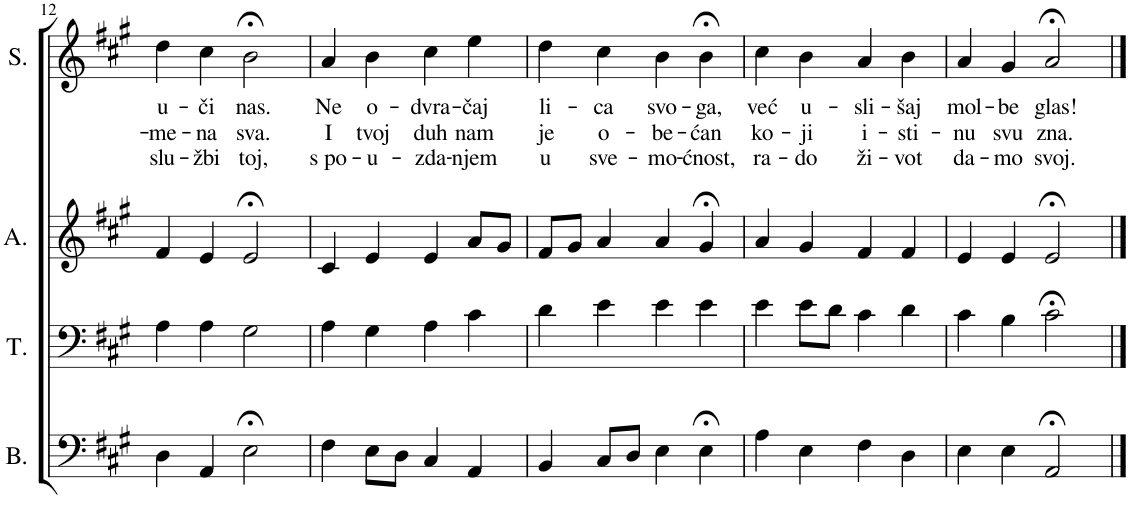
**kern	**kern	**kern	**kern	**text	**text	**text
*part4	*part3	*part2	*part1	*part1	*part1	*part1
*staff4	*staff3	*staff2	*staff1	*staff1	*staff1	*staff1
*I"Bass	*I"Tenor	*I"Alto	*I"Soprano	*	*	*
*I'B.	*I'T.	*I'A.	*I'S.	*	*	*
!!LO:PB:g=z
*clefF4	*clefF4	*clefG2	*clefG2	*	*	*
*k[f#c#g#]	*k[f#c#g#]	*k[f#c#g#]	*k[f#c#g#]	*	*	*
*M4/4	*M4/4	*M4/4	*M4/4	*	*	*
*met(c)	*met(c)	*met(c)	*met(c)	*	*	*
=12	=12	=12	=12	=12	=12	=12
!	!	!	!	!LO:LY:b	!LO:LY:b	!LO:LY:b
4D\	4A\	4f#/	4dd\	u-	-me-	slu-
!	!	!	!	!LO:LY:b	!LO:LY:b	!LO:LY:b
4AA/	4A\	4e/	4cc#\	-či	-na	-žbi
!	!	!	!	!LO:LY:b	!LO:LY:b	!LO:LY:b
2E;<\	2G#\	2e;</	2b;<\	nas.	sva.	toj,
=13	=13	=13	=13	=13	=13	=13
!	!	!	!	!LO:LY:b	!LO:LY:b	!LO:LY:b
4F#\	4A\	4c#/	4a/	Ne	I	s po-
!	!	!	!	!LO:LY:b	!LO:LY:b	!LO:LY:b
8E\L	4G#\	4e/	4b\	o-	tvoj	-u-
8D\J	.	.	.	.	.	.
!	!	!	!	!LO:LY:b	!LO:LY:b	!LO:LY:b
4C#/	4A\	4e/	4cc#\	-dvra-	duh	-zda-
!	!	!	!	!LO:LY:b	!LO:LY:b	!LO:LY:b
4AA/	4c#\	8a/L	4ee\	-čaj	nam	-njem
.	.	8g#/J	.	.	.	.
=14	=14	=14	=14	=14	=14	=14
!	!	!	!	!LO:LY:b	!LO:LY:b	!LO:LY:b
4BB/	4d\	8f#/L	4dd\	li-	je	u
.	.	8g#/J	.	.	.	.
!	!	!	!	!LO:LY:b	!LO:LY:b	!LO:LY:b
8C#/L	4e\	4a/	4cc#\	-ca	o-	sve-
8D/J	.	.	.	.	.	.
!	!	!	!	!LO:LY:b	!LO:LY:b	!LO:LY:b
4E\	4e\	4a/	4b\	svo-	-be-	-mo-
!	!	!	!	!LO:LY:b	!LO:LY:b	!LO:LY:b
4E;<\	4e\	4g#;</	4b;<\	-ga,	-ćan	-ćnost,
=15	=15	=15	=15	=15	=15	=15
!	!	!	!	!LO:LY:b	!LO:LY:b	!LO:LY:b
4A\	4e\	4a/	4cc#\	već	ko-	ra-
!	!	!	!	!LO:LY:b	!LO:LY:b	!LO:LY:b
4E\	8e\L	4g#/	4b\	u-	-ji	-do
.	8d\J	.	.	.	.	.
!	!	!	!	!LO:LY:b	!LO:LY:b	!LO:LY:b
4F#\	4c#\	4f#/	4a/	-sli-	i-	ži-
!	!	!	!	!LO:LY:b	!LO:LY:b	!LO:LY:b
4D\	4d\	4f#/	4b\	-šaj	-sti-	-vot
=16	=16	=16	=16	=16	=16	=16
!	!	!	!	!LO:LY:b	!LO:LY:b	!LO:LY:b
4E\	4c#\	4e/	4a/	mol-	-nu	da-
!	!	!	!	!LO:LY:b	!LO:LY:b	!LO:LY:b
4E\	4B\	4e/	4g#/	-be	svu	-mo
!	!	!	!	!LO:LY:b	!LO:LY:b	!LO:LY:b
2AA;</	2c#;<\	2e;</	2a;</	glas!	zna.	svoj.
==	==	==	==	==	==	==
*-	*-	*-	*-	*-	*-	*-
